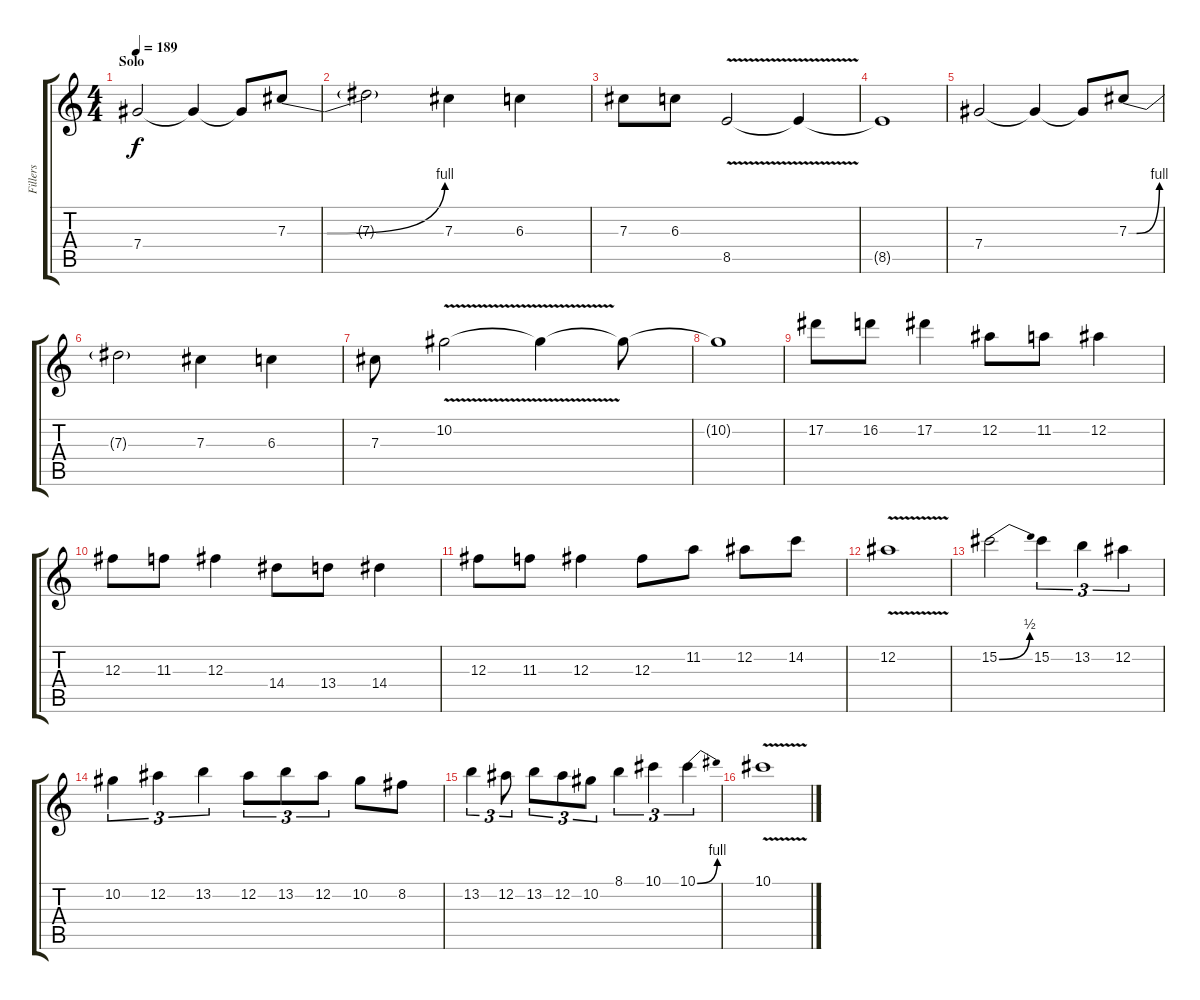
\track ("Fillers" "Fillers") {instrument distortionguitar}
\staff {score tabs}
\tuning (Eb4 Bb3 Gb3 Db3 Ab2 Eb2) {hide}
\ts (4 4)
\section ("" "Solo")
\tempo 189
\clef g2
\ks c
7.4.2{dy f volume 13 balance 14} 7.4{t}.4 7.4{t}.8 7.3{be (custom 0 0 10 0 12 0 15 0 60 4)}.8 |
7.3{t}.2 7.3.4 6.3.4 |
7.3.8 6.3.8 8.5{v}.2 8.5{t}.4 |
8.5{t}.1 |
7.4.2 7.4{t}.4 7.4{t}.8 7.3{be (custom 0 0 10 0 12 0 15 0 60 4)}.8 |
7.3{t}.2 7.3.4 6.3.4 |
7.3.8 10.2{v}.2 10.2{t}.4 10.2{t}.8 |
10.2{t}.1 |
17.2.8 16.2.8 17.2.4 12.2.8 11.2.8 12.2.4 |
12.3.8 11.3.8 12.3.4 14.4.8 13.4.8 14.4.4 |
12.3.8 11.3.8 12.3.4 12.3.8 11.2.8 12.2.8 14.2.8 |
12.2{v}.1 |
15.2{be (bend 0 0 60 2)}.2 15.2.4{tu (3 2)} 13.2.4{tu (3 2)} 12.2.4{tu (3 2)} |
10.2.4{tu (3 2)} 12.2.4{tu (3 2)} 13.2.4{tu (3 2)} 12.2.8{tu (3 2)} 13.2.8{tu (3 2)} 12.2.8{tu (3 2)} 10.2.8 8.2.8 |
13.2.4{tu (3 2)} 12.2.8{tu (3 2)} 13.2.8{tu (3 2)} 12.2.8{tu (3 2)} 10.2.8{tu (3 2)} 8.1.4{tu (3 2)} 10.1.4{tu (3 2)} 10.1{be (bend 0 0 60 4)}.4{tu (3 2)} |
10.1{v}.1
